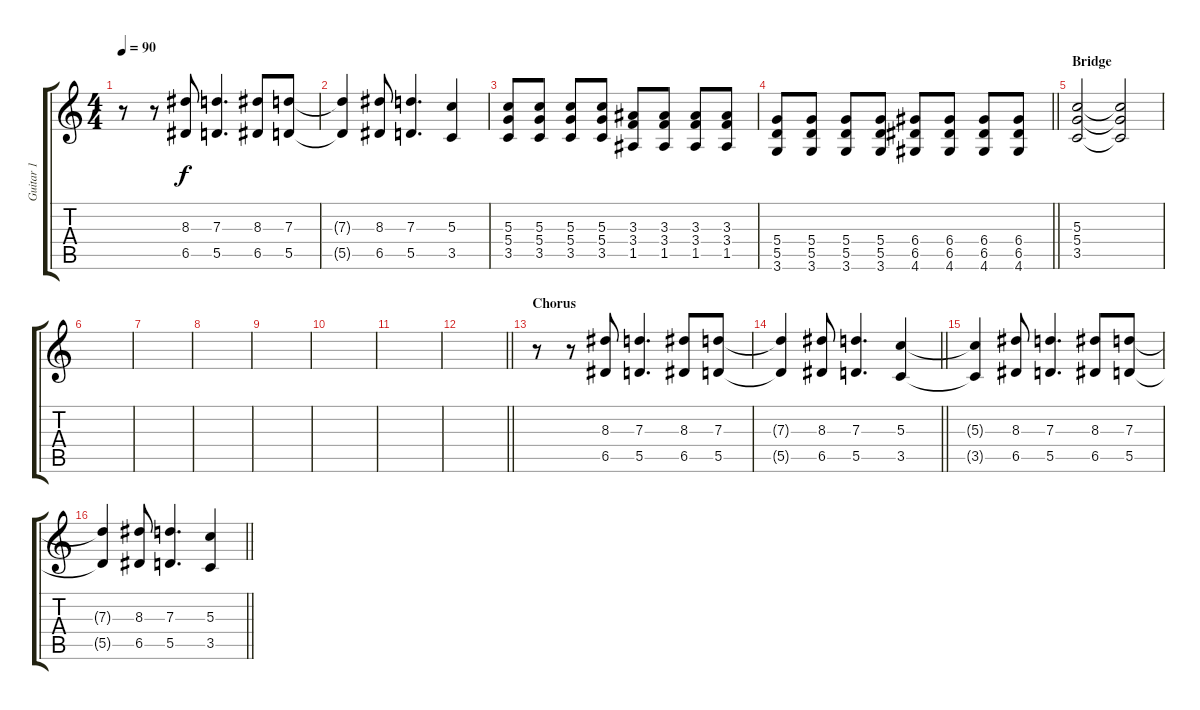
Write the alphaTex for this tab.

\track ("Guitar 1" "Guitar 1") {instrument overdrivenguitar}
\staff {score tabs}
\tuning (E4 B3 G3 D3 A2 E2) {hide}
\ts (4 4)
\tempo 90
\clef g2
\ks c
r.8{dy f} r.8 (8.3 6.5).8 (7.3 5.5).4{d} (8.3 6.5).8 (7.3 5.5).8 |
(7.3{t} 5.5{t}).4 (8.3 6.5).8 (7.3 5.5).4{d} (5.3 3.5).4 |
(5.3 5.4 3.5).8 (5.3 5.4 3.5).8 (5.3 5.4 3.5).8 (5.3 5.4 3.5).8 (3.3 3.4 1.5).8 (3.3 3.4 1.5).8 (3.3 3.4 1.5).8 (3.3 3.4 1.5).8 |
\barLineRight lightlight
(5.4 5.5 3.6).8 (5.4 5.5 3.6).8 (5.4 5.5 3.6).8 (5.4 5.5 3.6).8 (6.4 6.5 4.6).8 (6.4 6.5 4.6).8 (6.4 6.5 4.6).8 (6.4 6.5 4.6).8 |
\section ("" "Bridge")
(5.3 5.4 3.5).2 (5.3{t} 5.4{t} 3.5{t}).2{volume 0} |
|
|
|
|
|
|
\barLineRight lightlight
|
\section ("" "Chorus")
r.8{volume 10 instrument overdrivenguitar} r.8 (8.3 6.5).8 (7.3 5.5).4{d} (8.3 6.5).8 (7.3 5.5).8 |
\barLineRight lightlight
(7.3{t} 5.5{t}).4 (8.3 6.5).8 (7.3 5.5).4{d} (5.3 3.5).4 |
(5.3{t} 3.5{t}).4 (8.3 6.5).8 (7.3 5.5).4{d} (8.3 6.5).8 (7.3 5.5).8 |
\barLineRight lightlight
(7.3{t} 5.5{t}).4 (8.3 6.5).8 (7.3 5.5).4{d} (5.3 3.5).4
